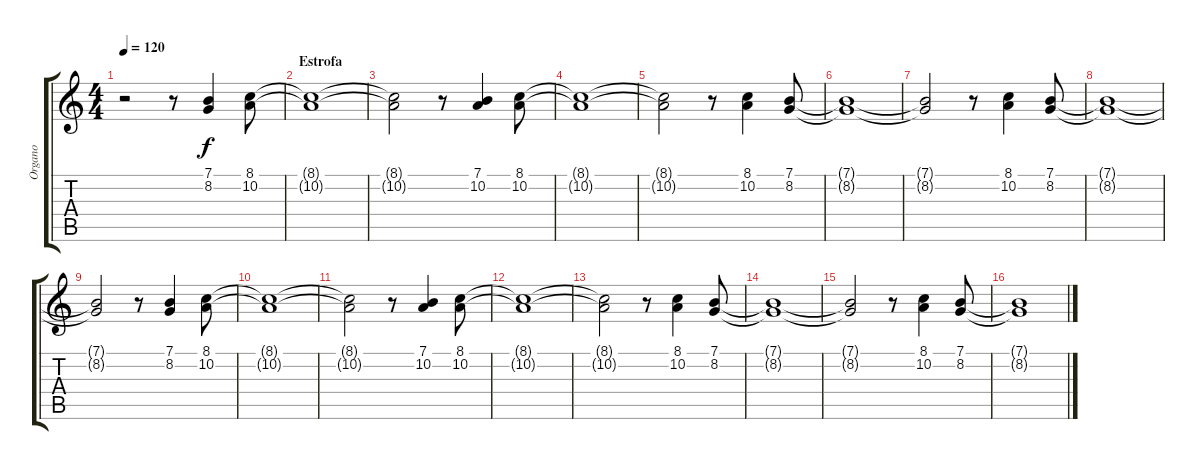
\track ("Organo" "Organo") {instrument rockorgan}
\staff {score tabs}
\tuning (E4 B3 G3 D3 A2 E2) {hide}
\ts (4 4)
\tempo 120
\clef g2
\ks c
r.2{dy f} r.8 (7.1 8.2).4 (8.1 10.2).8 |
\section ("" "Estrofa")
(8.1{t} 10.2{t}).1 |
(8.1{t} 10.2{t}).2 r.8 (7.1 10.2).4 (8.1 10.2).8 |
(8.1{t} 10.2{t}).1 |
(8.1{t} 10.2{t}).2 r.8 (8.1 10.2).4 (7.1 8.2).8 |
(7.1{t} 8.2{t}).1 |
(7.1{t} 8.2{t}).2 r.8 (8.1 10.2).4 (7.1 8.2).8 |
(7.1{t} 8.2{t}).1 |
(7.1{t} 8.2{t}).2 r.8 (7.1 8.2).4 (8.1 10.2).8 |
(8.1{t} 10.2{t}).1 |
(8.1{t} 10.2{t}).2 r.8 (7.1 10.2).4 (8.1 10.2).8 |
(8.1{t} 10.2{t}).1 |
(8.1{t} 10.2{t}).2 r.8 (8.1 10.2).4 (7.1 8.2).8 |
(7.1{t} 8.2{t}).1 |
(7.1{t} 8.2{t}).2 r.8 (8.1 10.2).4 (7.1 8.2).8 |
(7.1{t} 8.2{t}).1
